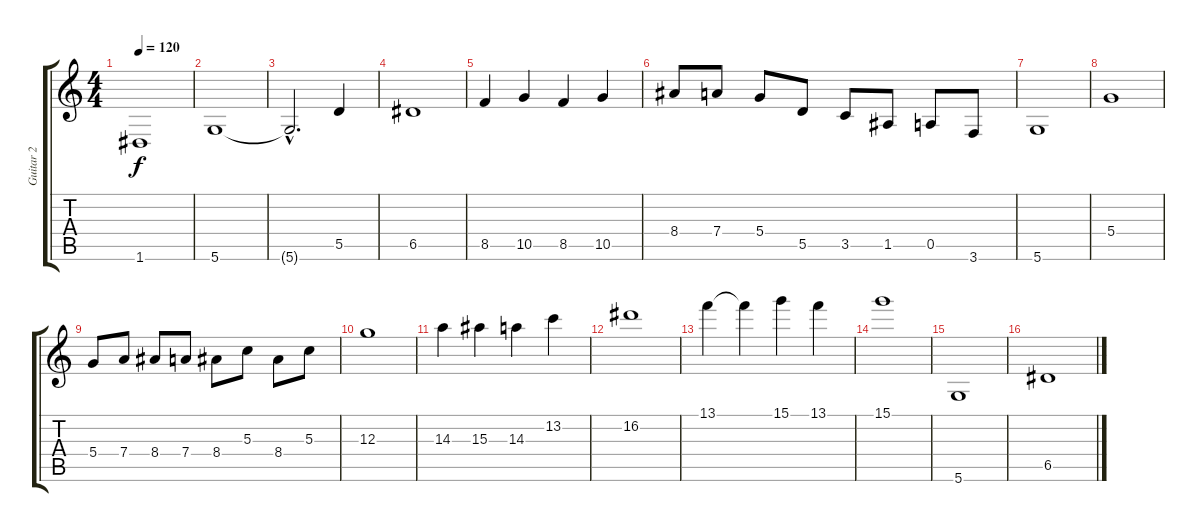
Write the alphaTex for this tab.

\track ("Guitar 2" "Guitar 2") {instrument distortionguitar}
\staff {score tabs}
\tuning (E4 B3 G3 D3 A2 D2) {hide}
\ts (4 4)
\tempo 120
\clef g2
\ks c
1.6{t}.1{dy f} |
5.6.1 |
5.6{hac t}.2{d} 5.5.4 |
6.5.1 |
8.5.4 10.5.4 8.5.4 10.5.4 |
8.4.8 7.4.8 5.4.8 5.5.8 3.5.8 1.5.8 0.5.8 3.6.8 |
5.6.1 |
5.4.1 |
5.4.8 7.4.8 8.4.8 7.4.8 8.4.8 5.3.8 8.4.8 5.3.8 |
12.3.1 |
14.3.4 15.3.4 14.3.4 13.2.4 |
16.2.1 |
13.1.4 13.1{t}.4 15.1.4 13.1.4 |
15.1.1 |
5.6.1 |
6.5.1
